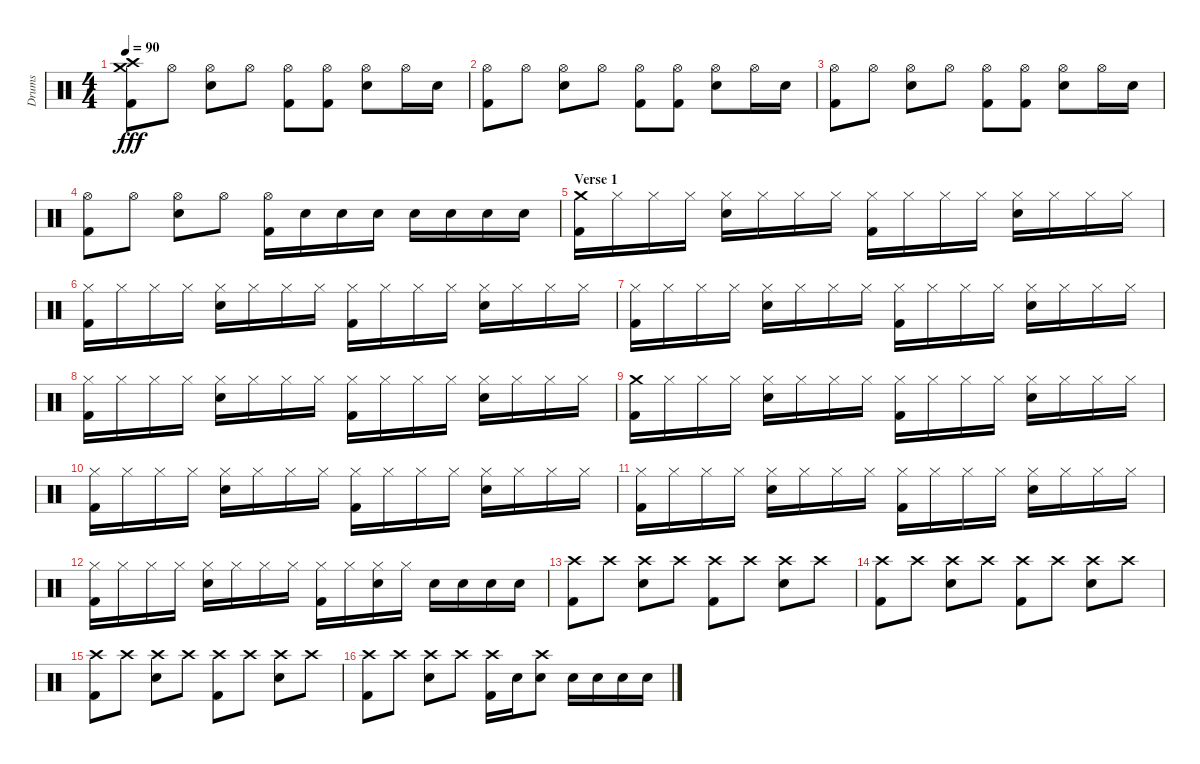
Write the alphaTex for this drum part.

\track ("Drums" "Drums") {instrument percussion}
\staff {score}
\articulation defaults
\ts (4 4)
\tempo 90
\clef neutral
\ks c
("Crash high (hit)" "Crash medium (hit)" "Kick (hit) 2").8{dy fff} "Hi-Hat (open)".8 ("Hi-Hat (open)" "Electric Snare (hit)").8 "Hi-Hat (open)".8 ("Hi-Hat (open)" "Kick (hit) 2").8 ("Hi-Hat (open)" "Kick (hit) 2").8 ("Hi-Hat (open)" "Electric Snare (hit)").8 "Hi-Hat (open)".16 "Electric Snare (hit)".16 |
("Hi-Hat (open)" "Kick (hit) 2").8 "Hi-Hat (open)".8 ("Hi-Hat (open)" "Electric Snare (hit)").8 "Hi-Hat (open)".8 ("Hi-Hat (open)" "Kick (hit) 2").8 ("Hi-Hat (open)" "Kick (hit) 2").8 ("Hi-Hat (open)" "Electric Snare (hit)").8 "Hi-Hat (open)".16 "Electric Snare (hit)".16 |
("Hi-Hat (open)" "Kick (hit) 2").8 "Hi-Hat (open)".8 ("Hi-Hat (open)" "Electric Snare (hit)").8 "Hi-Hat (open)".8 ("Hi-Hat (open)" "Kick (hit) 2").8 ("Hi-Hat (open)" "Kick (hit) 2").8 ("Hi-Hat (open)" "Electric Snare (hit)").8 "Hi-Hat (open)".16 "Electric Snare (hit)".16 |
("Hi-Hat (open)" "Kick (hit) 2").8 "Hi-Hat (open)".8 ("Hi-Hat (open)" "Electric Snare (hit)").8 "Hi-Hat (open)".8 ("Hi-Hat (open)" "Kick (hit) 2").16 "Electric Snare (hit)".16 "Electric Snare (hit)".16 "Electric Snare (hit)".16 "Electric Snare (hit)".16 "Electric Snare (hit)".16 "Electric Snare (hit)".16 "Electric Snare (hit)".16 |
\section ("" "Verse 1")
("Crash medium (hit)" "Kick (hit) 2").16 "Hi-Hat (closed)".16 "Hi-Hat (closed)".16 "Hi-Hat (closed)".16 ("Hi-Hat (closed)" "Electric Snare (hit)").16 "Hi-Hat (closed)".16 "Hi-Hat (closed)".16 "Hi-Hat (closed)".16 ("Hi-Hat (closed)" "Kick (hit) 2").16 "Hi-Hat (closed)".16 "Hi-Hat (closed)".16 "Hi-Hat (closed)".16 ("Hi-Hat (closed)" "Electric Snare (hit)").16 "Hi-Hat (closed)".16 "Hi-Hat (closed)".16 "Hi-Hat (closed)".16 |
("Hi-Hat (closed)" "Kick (hit) 2").16 "Hi-Hat (closed)".16 "Hi-Hat (closed)".16 "Hi-Hat (closed)".16 ("Hi-Hat (closed)" "Electric Snare (hit)").16 "Hi-Hat (closed)".16 "Hi-Hat (closed)".16 "Hi-Hat (closed)".16 ("Hi-Hat (closed)" "Kick (hit) 2").16 "Hi-Hat (closed)".16 "Hi-Hat (closed)".16 "Hi-Hat (closed)".16 ("Hi-Hat (closed)" "Electric Snare (hit)").16 "Hi-Hat (closed)".16 "Hi-Hat (closed)".16 "Hi-Hat (closed)".16 |
("Hi-Hat (closed)" "Kick (hit) 2").16 "Hi-Hat (closed)".16 "Hi-Hat (closed)".16 "Hi-Hat (closed)".16 ("Hi-Hat (closed)" "Electric Snare (hit)").16 "Hi-Hat (closed)".16 "Hi-Hat (closed)".16 "Hi-Hat (closed)".16 ("Hi-Hat (closed)" "Kick (hit) 2").16 "Hi-Hat (closed)".16 "Hi-Hat (closed)".16 "Hi-Hat (closed)".16 ("Hi-Hat (closed)" "Electric Snare (hit)").16 "Hi-Hat (closed)".16 "Hi-Hat (closed)".16 "Hi-Hat (closed)".16 |
("Hi-Hat (closed)" "Kick (hit) 2").16 "Hi-Hat (closed)".16 "Hi-Hat (closed)".16 "Hi-Hat (closed)".16 ("Hi-Hat (closed)" "Electric Snare (hit)").16 "Hi-Hat (closed)".16 "Hi-Hat (closed)".16 "Hi-Hat (closed)".16 ("Hi-Hat (closed)" "Kick (hit) 2").16 "Hi-Hat (closed)".16 "Hi-Hat (closed)".16 "Hi-Hat (closed)".16 ("Hi-Hat (closed)" "Electric Snare (hit)").16 "Hi-Hat (closed)".16 "Hi-Hat (closed)".16 "Hi-Hat (closed)".16 |
("Crash medium (hit)" "Kick (hit) 2").16 "Hi-Hat (closed)".16 "Hi-Hat (closed)".16 "Hi-Hat (closed)".16 ("Hi-Hat (closed)" "Electric Snare (hit)").16 "Hi-Hat (closed)".16 "Hi-Hat (closed)".16 "Hi-Hat (closed)".16 ("Hi-Hat (closed)" "Kick (hit) 2").16 "Hi-Hat (closed)".16 "Hi-Hat (closed)".16 "Hi-Hat (closed)".16 ("Hi-Hat (closed)" "Electric Snare (hit)").16 "Hi-Hat (closed)".16 "Hi-Hat (closed)".16 "Hi-Hat (closed)".16 |
("Hi-Hat (closed)" "Kick (hit) 2").16 "Hi-Hat (closed)".16 "Hi-Hat (closed)".16 "Hi-Hat (closed)".16 ("Hi-Hat (closed)" "Electric Snare (hit)").16 "Hi-Hat (closed)".16 "Hi-Hat (closed)".16 "Hi-Hat (closed)".16 ("Hi-Hat (closed)" "Kick (hit) 2").16 "Hi-Hat (closed)".16 "Hi-Hat (closed)".16 "Hi-Hat (closed)".16 ("Hi-Hat (closed)" "Electric Snare (hit)").16 "Hi-Hat (closed)".16 "Hi-Hat (closed)".16 "Hi-Hat (closed)".16 |
("Hi-Hat (closed)" "Kick (hit) 2").16 "Hi-Hat (closed)".16 "Hi-Hat (closed)".16 "Hi-Hat (closed)".16 ("Hi-Hat (closed)" "Electric Snare (hit)").16 "Hi-Hat (closed)".16 "Hi-Hat (closed)".16 "Hi-Hat (closed)".16 ("Hi-Hat (closed)" "Kick (hit) 2").16 "Hi-Hat (closed)".16 "Hi-Hat (closed)".16 "Hi-Hat (closed)".16 ("Hi-Hat (closed)" "Electric Snare (hit)").16 "Hi-Hat (closed)".16 "Hi-Hat (closed)".16 "Hi-Hat (closed)".16 |
("Hi-Hat (closed)" "Kick (hit) 2").16 "Hi-Hat (closed)".16 "Hi-Hat (closed)".16 "Hi-Hat (closed)".16 ("Hi-Hat (closed)" "Electric Snare (hit)").16 "Hi-Hat (closed)".16 "Hi-Hat (closed)".16 "Hi-Hat (closed)".16 ("Hi-Hat (closed)" "Kick (hit) 2").16 "Hi-Hat (closed)".16 ("Hi-Hat (closed)" "Electric Snare (hit)").16 "Hi-Hat (closed)".16 "Electric Snare (hit)".16 "Electric Snare (hit)".16 "Electric Snare (hit)".16 "Electric Snare (hit)".16 |
("Crash high (hit)" "Kick (hit) 2").8 "Crash high (hit)".8 ("Crash high (hit)" "Electric Snare (hit)").8 "Crash high (hit)".8 ("Crash high (hit)" "Kick (hit) 2").8 "Crash high (hit)".8 ("Crash high (hit)" "Electric Snare (hit)").8 "Crash high (hit)".8 |
("Crash high (hit)" "Kick (hit) 2").8 "Crash high (hit)".8 ("Crash high (hit)" "Electric Snare (hit)").8 "Crash high (hit)".8 ("Crash high (hit)" "Kick (hit) 2").8 "Crash high (hit)".8 ("Crash high (hit)" "Electric Snare (hit)").8 "Crash high (hit)".8 |
("Crash high (hit)" "Kick (hit) 2").8 "Crash high (hit)".8 ("Crash high (hit)" "Electric Snare (hit)").8 "Crash high (hit)".8 ("Crash high (hit)" "Kick (hit) 2").8 "Crash high (hit)".8 ("Crash high (hit)" "Electric Snare (hit)").8 "Crash high (hit)".8 |
("Crash high (hit)" "Kick (hit) 2").8 "Crash high (hit)".8 ("Crash high (hit)" "Electric Snare (hit)").8 "Crash high (hit)".8 ("Crash high (hit)" "Kick (hit) 2").16 "Electric Snare (hit)".16 ("Crash high (hit)" "Electric Snare (hit)").8 "Electric Snare (hit)".16 "Electric Snare (hit)".16 "Electric Snare (hit)".16 "Electric Snare (hit)".16
